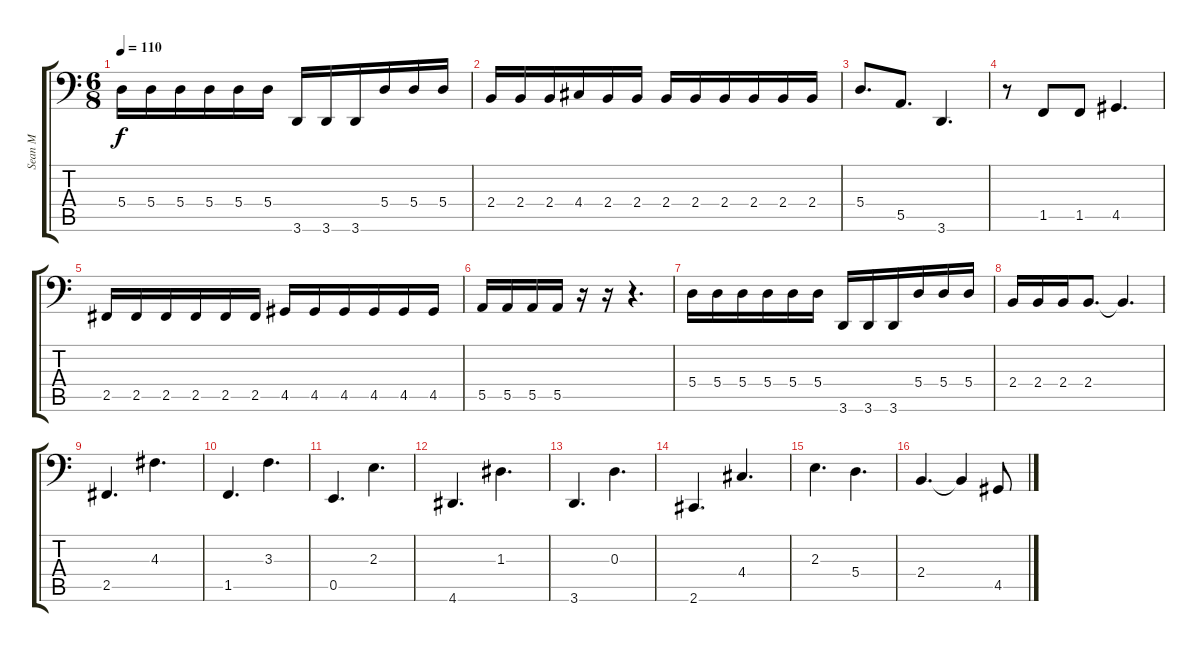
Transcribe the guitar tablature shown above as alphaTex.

\track ("Sean M" "Sean M") {instrument fretlessbass}
\staff {score tabs}
\tuning (C3 G2 D2 A1 E1 B0) {hide}
\ts (6 8)
\tempo 110
\clef f4
\ks c
5.4.16{dy f} 5.4.16 5.4.16 5.4.16 5.4.16 5.4.16 3.6.16 3.6.16 3.6.16 5.4.16 5.4.16 5.4.16 |
2.4.16 2.4.16 2.4.16 4.4.16 2.4.16 2.4.16 2.4.16 2.4.16 2.4.16 2.4.16 2.4.16 2.4.16 |
5.4.8{d} 5.5.8{d} 3.6.4{d} |
r.8 1.5.8 1.5.8 4.5.4{d} |
2.5.16 2.5.16 2.5.16 2.5.16 2.5.16 2.5.16 4.5.16 4.5.16 4.5.16 4.5.16 4.5.16 4.5.16 |
5.5.16 5.5.16 5.5.16 5.5.16 r.16 r.16 r.4{d} |
5.4.16 5.4.16 5.4.16 5.4.16 5.4.16 5.4.16 3.6.16 3.6.16 3.6.16 5.4.16 5.4.16 5.4.16 |
2.4.16 2.4.16 2.4.16 2.4.8{d} 2.4{t}.4{d} |
2.5.4{d} 4.3.4{d} |
1.5.4{d} 3.3.4{d} |
0.5.4{d} 2.3.4{d} |
4.6.4{d} 1.3.4{d} |
3.6.4{d} 0.3.4{d} |
2.6.4{d} 4.4.4{d} |
2.3.4{d} 5.4.4{d} |
2.4.4{d} 2.4{t}.4 4.5.8
